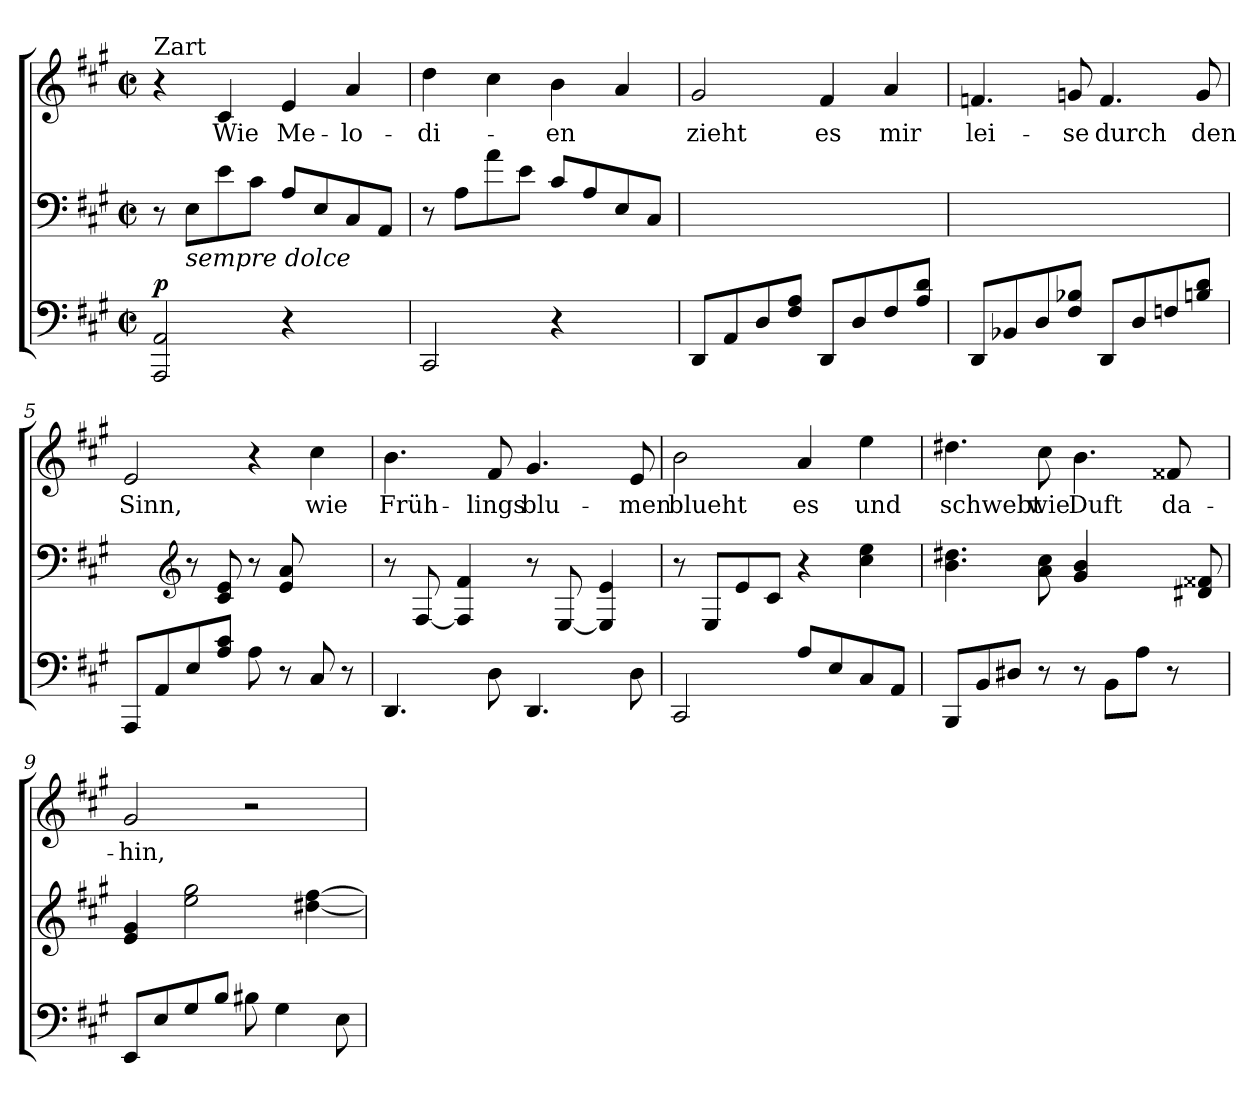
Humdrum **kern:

**kern	**kern	**dynam	**kern	**text
*part2	*part2	*part2	*part1	*part1
*staff3	*staff2	*staff2/3	*staff1	*staff1
*clefF4	*clefF4	*	*clefG2	*
*k[f#c#g#]	*k[f#c#g#]	*	*k[f#c#g#]	*
*M2/2	*M2/2	*	*M2/2	*
*met(c|)	*met(c|)	*	*met(c|)	*
=1	=1	=1	=1	=1
!	!	!	!LO:TX:a:t=Zart	!
!	!	!LO:DY:a=2	!	!
2AA/ 2AAA/	8r	p	4r	.
!	!LO:TX:b:i:t=sempre dolce	!	!	!
.	8E\L	.	.	.
.	8e\	.	4c#/	Wie
.	8c#\J	.	.	.
4r	8A\L	.	4e/	Me-
.	8E\	.	.	.
4ryy	8C#/	.	4a/	-lo-
.	8AA/J	.	.	.
=2	=2	=2	=2	=2
2CC#/	8r	.	4dd\	-di-
.	8A\L	.	.	.
.	8a\	.	4cc#\	.
.	8e\J	.	.	.
4r	8c#\L	.	4b\	-en
.	8A\	.	.	.
4ryy	8E/	.	4a/	.
.	8C#/J	.	.	.
=3	=3	=3	=3	=3
8DD/L	1ryy	.	2g#/	zieht
8AA/	.	.	.	.
8D/	.	.	.	.
8A\ 8F#\J	.	.	.	.
8DD/L	.	.	4f#/	es
8D/	.	.	.	.
8F#/	.	.	4a/	mir
8d\ 8A\J	.	.	.	.
=4	=4	=4	=4	=4
8DD/L	1ryy	.	4.fn/	lei-
8BB-X/	.	.	.	.
8D/	.	.	.	.
8B-X\ 8F#\J	.	.	8gn/	-se
8DD/L	.	.	4.f/	durch
8D/	.	.	.	.
8Fn/	.	.	.	.
8B\ 8d\J	.	.	8g/	den
!!LO:LB:g=z
=5	=5	=5	=5	=5
8AAA/L	4ryy	.	2e/	Sinn,
8AA/	.	.	.	.
*	*clefG2	*	*	*
8E/	8r	.	.	.
8c#\ 8A\J	8e/ 8c#/	.	.	.
8A\	8r	.	4r	.
8r	8a/ 8e/	.	.	.
8C#/	4ryy	.	4cc#\	wie
8r	.	.	.	.
=6	=6	=6	=6	=6
4.DD/	8r	.	4.b\	Früh-
.	[8F#/	.	.	.
.	4f#/ 4F#]/	.	.	.
8D\	.	.	8f#/	-lings
4.DD/	8r	.	4.g#/	blu-
.	[8E/	.	.	.
.	4e/ 4E]/	.	.	.
8D\	.	.	8e/	-men
=7	=7	=7	=7	=7
2CC#/	8r	.	2b\	blueht
.	8E/L	.	.	.
.	8e/	.	.	.
.	8c#/J	.	.	.
8A/L	4r	.	4a/	es
8E/	.	.	.	.
8C#/	4ee\ 4cc#\	.	4ee\	und
8AA/J	.	.	.	.
=8	=8	=8	=8	=8
8BBB/L	4.dd#X\ 4.b\	.	4.dd#X\	schwebt
8BB/	.	.	.	.
8D#X/J	.	.	.	.
8r	8cc#\ 8a\	.	8cc#\	wie
8r	4b/ 4g#/	.	4.b\	Duft
8BB\L	.	.	.	.
8A\J	4ryy	.	.	.
8r	.	.	8f##X/	da-
8ryy	8f##X/ 8d#X/	.	8ryy	.
!!LO:LB:g=z
=9	=9	=9	=9	=9
8EE/L	4g#/ 4e/	.	2g#/	-hin,
8E/	.	.	.	.
8G#/	2gg#\ 2ee\	.	.	.
8B/J	.	.	.	.
8B#X\	.	.	2r	.
4G#\	.	.	.	.
.	[4ff#\ [4dd#X\	.	.	.
8E\	.	.	.	.
=	=	=	=	=
*-	*-	*-	*-	*-
